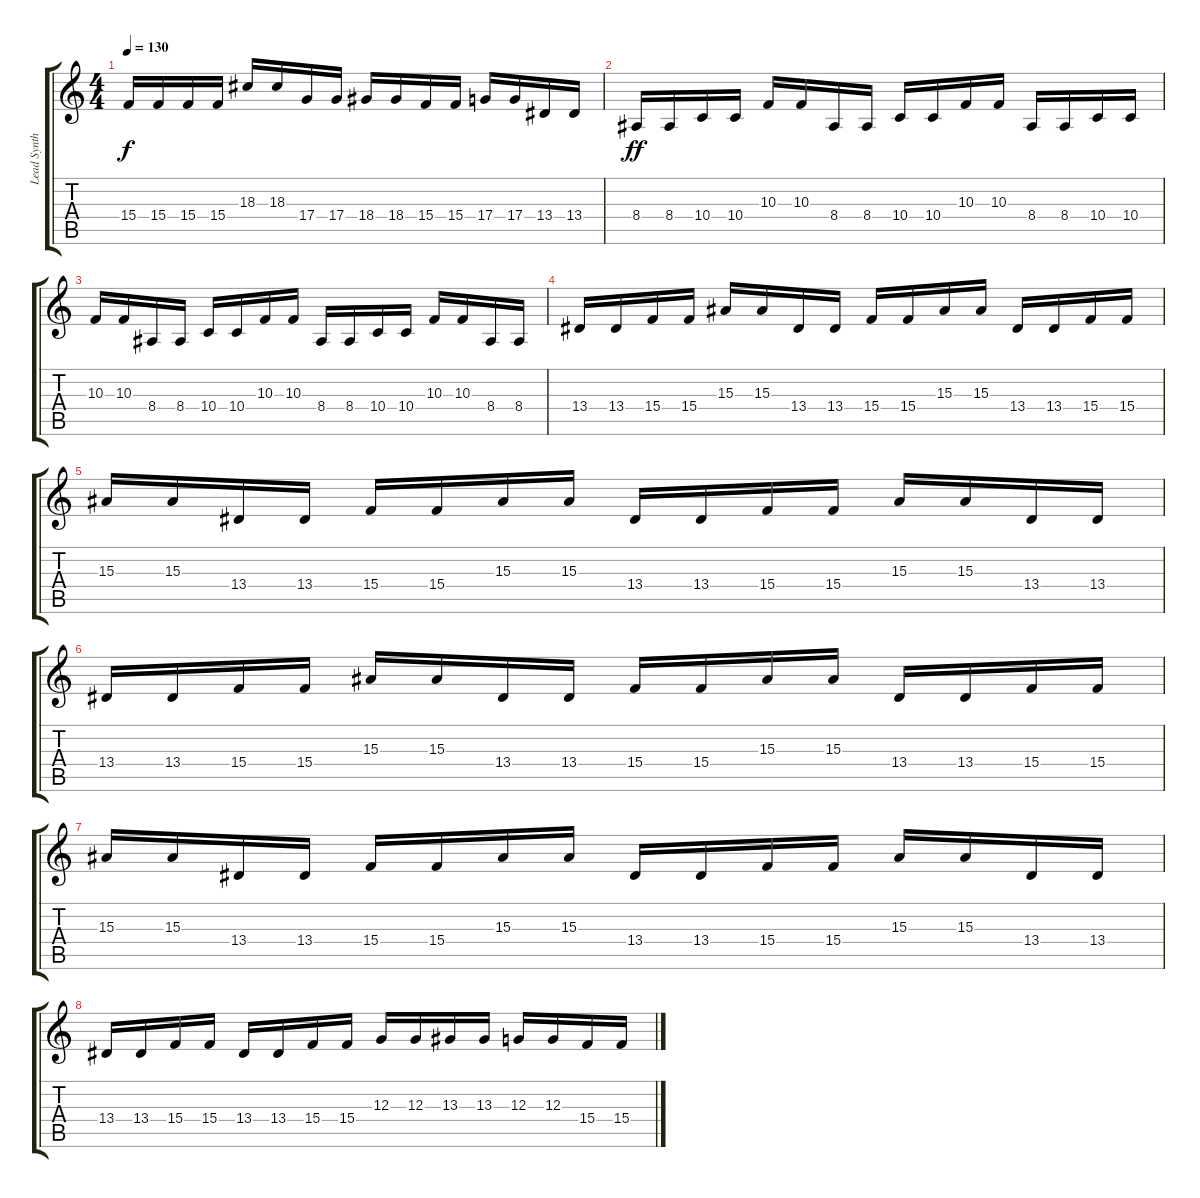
\track ("Lead Synth #2" "Lead Synth") {instrument lead1square}
\staff {score tabs}
\tuning (E4 B3 G3 D3 A2 E2) {hide}
\ts (4 4)
\tempo 130
\clef g2
\ks c
15.4.16{dy f} 15.4.16 15.4.16 15.4.16 18.3.16 18.3.16 17.4.16 17.4.16 18.4.16 18.4.16 15.4.16 15.4.16 17.4.16 17.4.16 13.4.16 13.4.16 |
8.4.16{dy ff} 8.4.16 10.4.16 10.4.16 10.3.16 10.3.16 8.4.16 8.4.16 10.4.16 10.4.16 10.3.16 10.3.16 8.4.16 8.4.16 10.4.16 10.4.16 |
10.3.16 10.3.16 8.4.16 8.4.16 10.4.16 10.4.16 10.3.16 10.3.16 8.4.16 8.4.16 10.4.16 10.4.16 10.3.16 10.3.16 8.4.16 8.4.16 |
13.4.16 13.4.16 15.4.16 15.4.16 15.3.16 15.3.16 13.4.16 13.4.16 15.4.16 15.4.16 15.3.16 15.3.16 13.4.16 13.4.16 15.4.16 15.4.16 |
15.3.16 15.3.16 13.4.16 13.4.16 15.4.16 15.4.16 15.3.16 15.3.16 13.4.16 13.4.16 15.4.16 15.4.16 15.3.16 15.3.16 13.4.16 13.4.16 |
13.4.16 13.4.16 15.4.16 15.4.16 15.3.16 15.3.16 13.4.16 13.4.16 15.4.16 15.4.16 15.3.16 15.3.16 13.4.16 13.4.16 15.4.16 15.4.16 |
15.3.16 15.3.16 13.4.16 13.4.16 15.4.16 15.4.16 15.3.16 15.3.16 13.4.16 13.4.16 15.4.16 15.4.16 15.3.16 15.3.16 13.4.16 13.4.16 |
13.4.16 13.4.16 15.4.16 15.4.16 13.4.16 13.4.16 15.4.16 15.4.16 12.3.16 12.3.16 13.3.16 13.3.16 12.3.16 12.3.16 15.4.16 15.4.16
